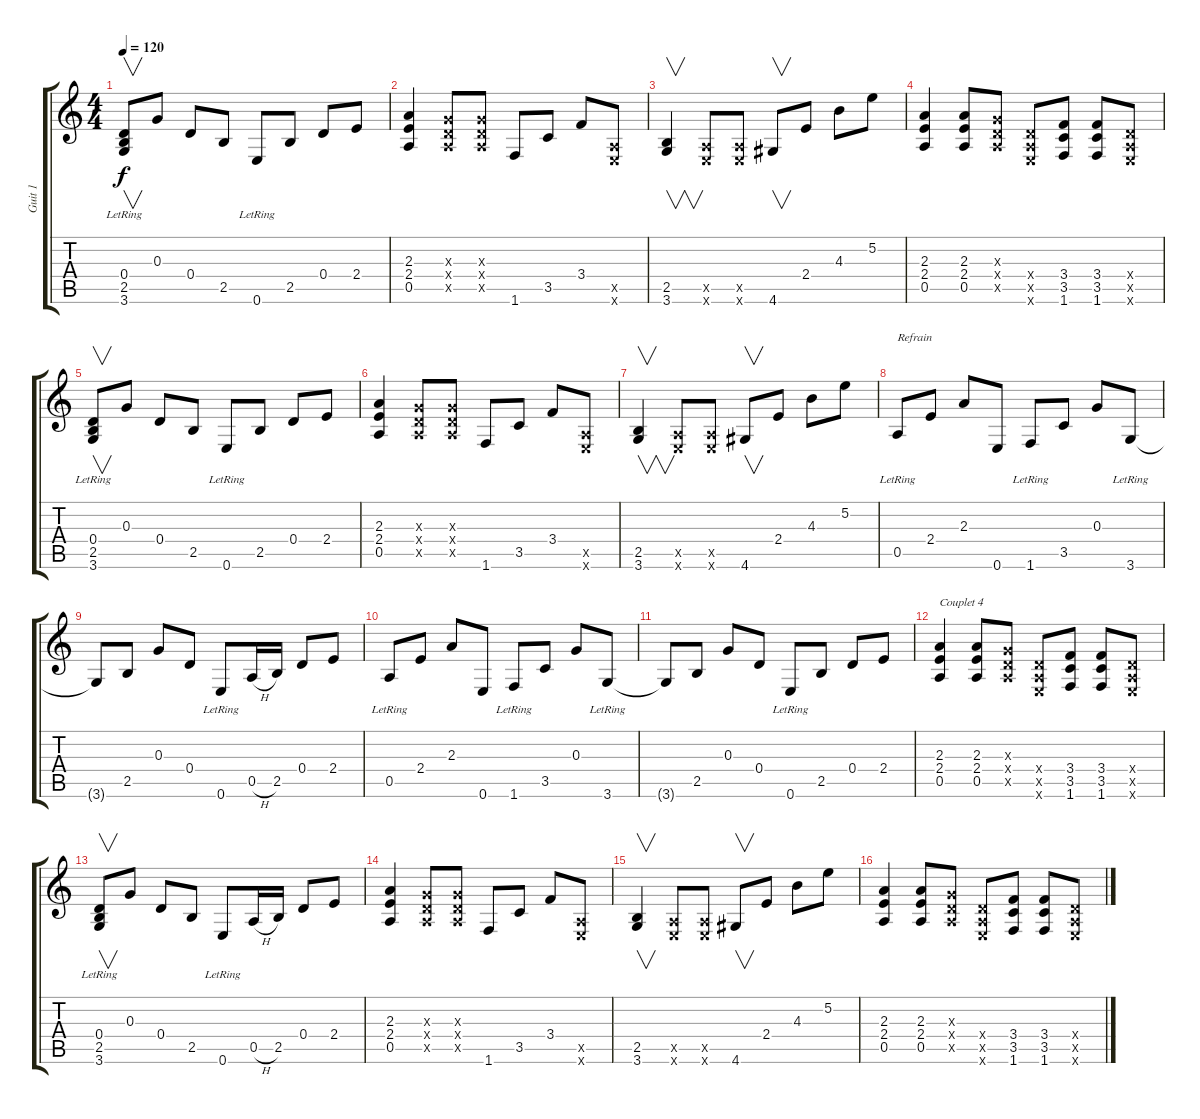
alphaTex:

\track ("Guit 1" "Guit 1") {instrument electricguitarclean}
\staff {score tabs}
\tuning (E4 B3 G3 D3 A2 E2) {hide}
\ts (4 4)
\tempo 120
\clef g2
\ks c
(0.4 2.5 3.6{lr}).8{v dy f} 0.3.8 0.4.8 2.5.8 0.6{lr}.8 2.5.8 0.4.8 2.4.8 |
(2.3 2.4 0.5).4 (0.3{x} 0.4{x} 0.5{x}).8 (0.3{x} 0.4{x} 0.5{x}).8 1.6.8 3.5.8 3.4.8 (0.5{x} 0.6{x}).8 |
(2.5 3.6).4{v} (0.5{x} 0.6{x}).8 (0.5{x} 0.6{x}).8 4.6.8{v} 2.4.8 4.3.8 5.2.8 |
(2.3 2.4 0.5).4 (2.3 2.4 0.5).8 (0.3{x} 0.4{x} 0.5{x}).8 (0.4{x} 0.5{x} 0.6{x}).8 (3.4 3.5 1.6).8 (3.4 3.5 1.6).8 (0.4{x} 0.5{x} 0.6{x}).8 |
(0.4 2.5 3.6{lr}).8{v} 0.3.8 0.4.8 2.5.8 0.6{lr}.8 2.5.8 0.4.8 2.4.8 |
(2.3 2.4 0.5).4 (0.3{x} 0.4{x} 0.5{x}).8 (0.3{x} 0.4{x} 0.5{x}).8 1.6.8 3.5.8 3.4.8 (0.5{x} 0.6{x}).8 |
(2.5 3.6).4{v} (0.5{x} 0.6{x}).8 (0.5{x} 0.6{x}).8 4.6.8{v} 2.4.8 4.3.8 5.2.8 |
0.5{lr}.8{txt "Refrain"} 2.4.8 2.3.8 0.6.8 1.6{lr}.8 3.5.8 0.3.8 3.6{lr}.8 |
3.6{t}.8 2.5.8 0.3.8 0.4.8 0.6{lr}.8 0.5{h}.16 2.5.16 0.4.8 2.4.8 |
0.5{lr}.8 2.4.8 2.3.8 0.6.8 1.6{lr}.8 3.5.8 0.3.8 3.6{lr}.8 |
3.6{t}.8 2.5.8 0.3.8 0.4.8 0.6{lr}.8 2.5.8 0.4.8 2.4.8 |
(2.3 2.4 0.5).4{txt "Couplet 4"} (2.3 2.4 0.5).8 (0.3{x} 0.4{x} 0.5{x}).8 (0.4{x} 0.5{x} 0.6{x}).8 (3.4 3.5 1.6).8 (3.4 3.5 1.6).8 (0.4{x} 0.5{x} 0.6{x}).8 |
(0.4 2.5 3.6{lr}).8{v} 0.3.8 0.4.8 2.5.8 0.6{lr}.8 0.5{h}.16 2.5.16 0.4.8 2.4.8 |
(2.3 2.4 0.5).4 (0.3{x} 0.4{x} 0.5{x}).8 (0.3{x} 0.4{x} 0.5{x}).8 1.6.8 3.5.8 3.4.8 (0.5{x} 0.6{x}).8 |
(2.5 3.6).4{v} (0.5{x} 0.6{x}).8 (0.5{x} 0.6{x}).8 4.6.8{v} 2.4.8 4.3.8 5.2.8 |
(2.3 2.4 0.5).4 (2.3 2.4 0.5).8 (0.3{x} 0.4{x} 0.5{x}).8 (0.4{x} 0.5{x} 0.6{x}).8 (3.4 3.5 1.6).8 (3.4 3.5 1.6).8 (0.4{x} 0.5{x} 0.6{x}).8
